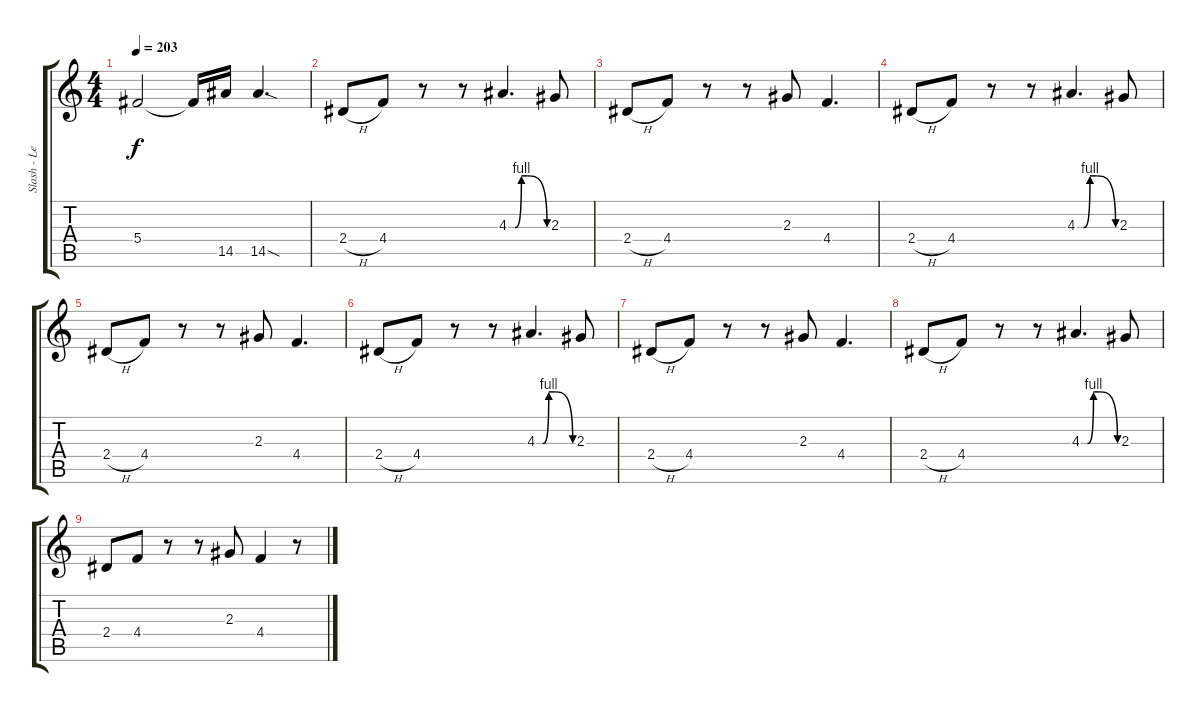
\track ("Slash - Lead" "Slash - Le") {instrument overdrivenguitar}
\staff {score tabs}
\tuning (Eb4 Bb3 Gb3 Db3 Ab2 Eb2) {hide}
\ts (4 4)
\tempo 203
\clef g2
\ks c
5.4{t}.2{dy f} 5.4{t}.16 14.5.16 14.5{sod}.4{d} |
2.4{h}.8 4.4.8 r.8 r.8 4.3{be (custom 0 0 10 0 20 4 30 4 60 0)}.4{d} 2.3.8 |
2.4{h}.8 4.4.8 r.8 r.8 2.3.8 4.4.4{d} |
2.4{h}.8 4.4.8 r.8 r.8 4.3{be (custom 0 0 10 0 20 4 30 4 60 0)}.4{d} 2.3.8 |
2.4{h}.8 4.4.8 r.8 r.8 2.3.8 4.4.4{d} |
2.4{h}.8 4.4.8 r.8 r.8 4.3{be (custom 0 0 10 0 20 4 30 4 60 0)}.4{d} 2.3.8 |
2.4{h}.8 4.4.8 r.8 r.8 2.3.8 4.4.4{d} |
2.4{h}.8 4.4.8 r.8 r.8 4.3{be (custom 0 0 10 0 20 4 30 4 60 0)}.4{d} 2.3.8 |
2.4.8 4.4.8 r.8 r.8 2.3.8 4.4.4 r.8
